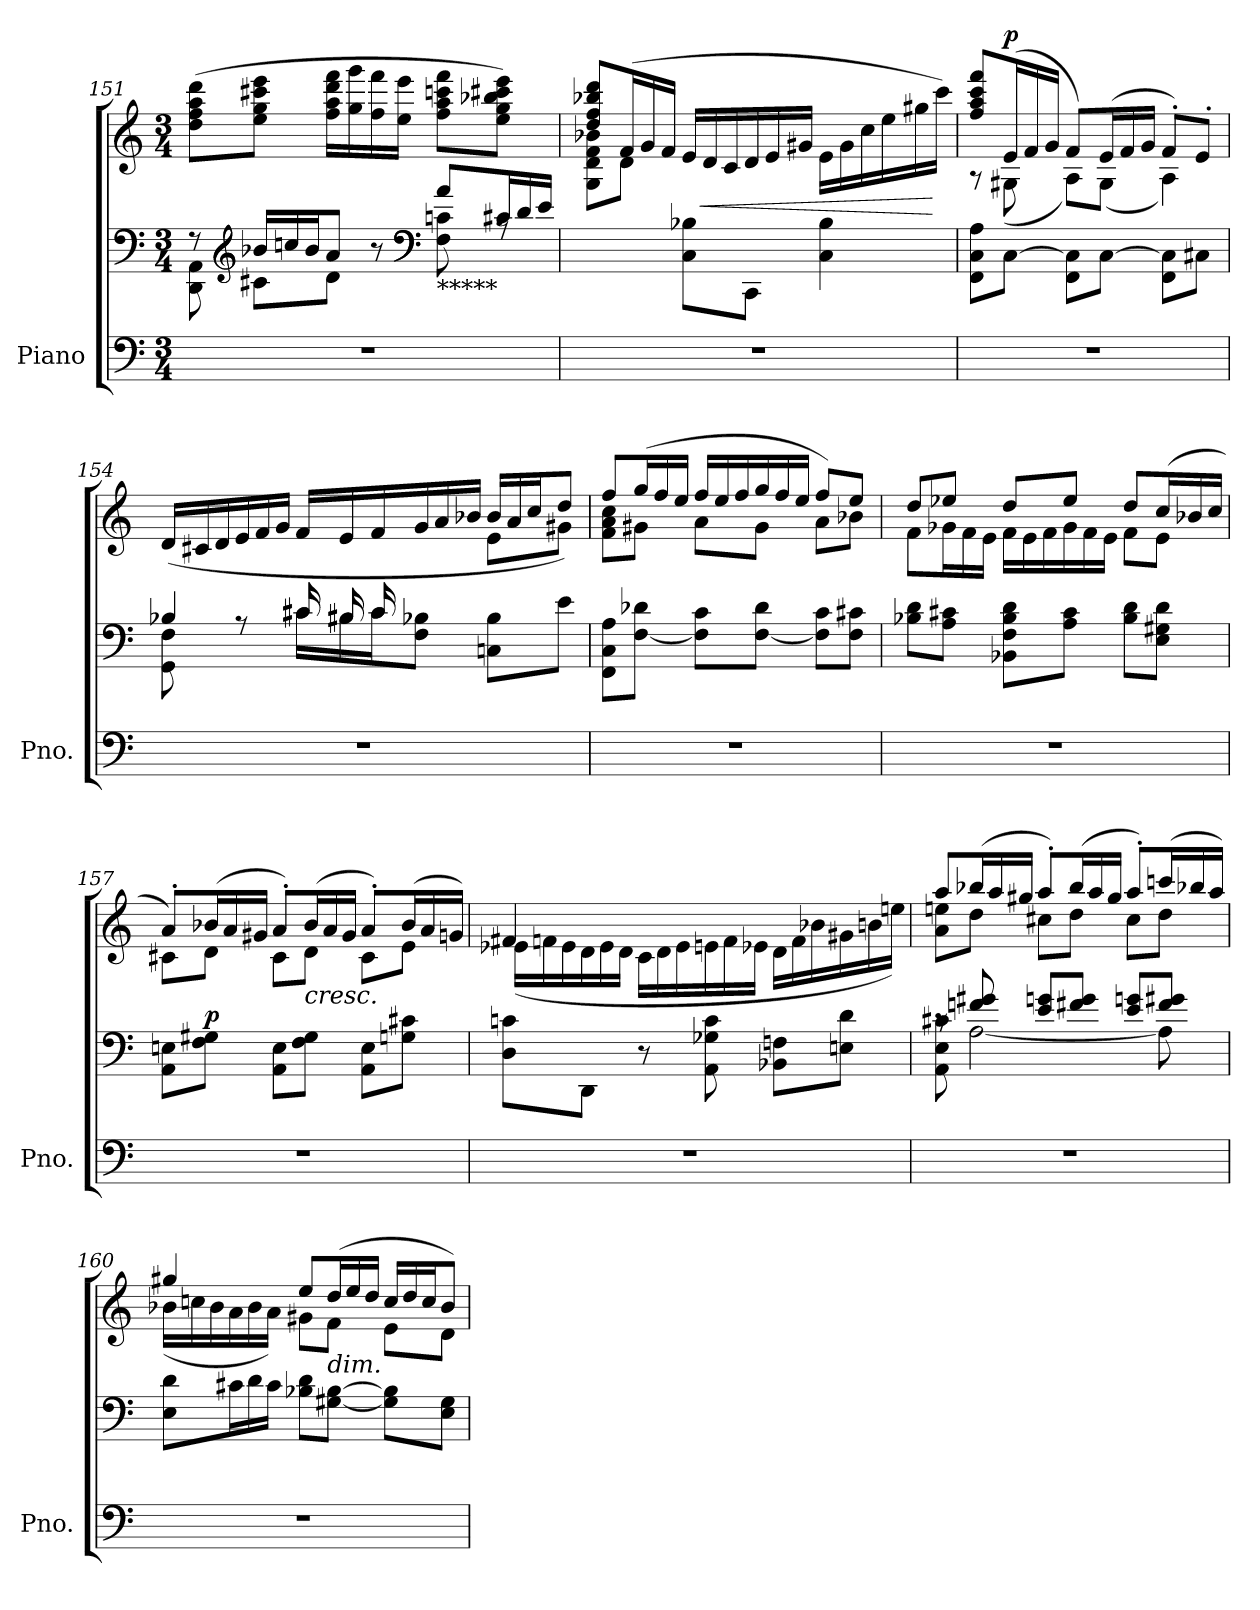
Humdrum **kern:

**kern	**kern	**kern	**dynam
*part1	*part1	*part1	*part1
*staff3	*staff2	*staff1	*staff1/2/3
*I"Piano	*	*	*
*I'Pno.	*	*	*
*clefF4	*clefF4	*clefG2	*
*k[]	*k[]	*k[]	*
*M3/4	*M3/4	*M3/4	*
=151	=151	=151	=151
*	*^	*	*
2.r	8r	8DD\ 8AA\	(8dd\ 8ff\ 8aa\ 8ddd\L	.
*	*clefG2	*	*	*
*	*Xtuplet	*	*	*
.	24b-X/LL	8c#X\L	8ee\ 8gg\ 8ccc#X\ 8eee\J	.
.	24ccn/	.	.	.
.	24b-/J	.	.	.
.	8a/J	8d\J	16ff\ 16aa\ 16ddd\ 16fff\LL	.
.	.	.	16gg\ 16ggg\	.
.	8r	8ryy	16ff\ 16fff\	.
.	.	.	16ee\ 16eee\JJ	.
*	*clefF4	*	*	*
!	!LO:TX:b:t=*****	!	!	!
.	8a/L	8F\ 8cn\	8ff\ 8aa\ 8cccn\ 8fff\L	.
.	24c#X/L	8rA	8ee\ 8gg\ 8bb-X\ 8ccc#X\ 8eee\J)	.
.	24d/	.	.	.
.	24e/JJ	.	.	.
*	*v	*v	*	*
!!LO:LB:g=z
=152	=152	=152	=152
*	*	*^	*
2.r	4ryy	8dd/ 8ff/ 8bb-X/ 8ddd/L	8G\ 8d\ 8f\ 8b-X\L	.
*	*	*Xtuplet	*	*
.	.	(24f/L	8d\J	.
.	.	24g/	.	.
.	.	24f/JJ	.	.
.	8C\ 8B-X\L	24e/LL	2ryy	.
!	!	!	!	!LO:HP:b
.	.	24d/	.	<
.	.	24c/	.	.
.	8CC\J	24d/	.	.
.	.	24e/	.	.
.	.	24g#X/JJ	.	.
.	4C\ 4B-\	24e\LL	.	.
.	.	24g#\	.	.
.	.	24cc\	.	.
.	.	24ee\	.	.
.	.	24gg#X\	.	.
.	.	24ccc\JJ)	.	[
=153	=153	=153	=153	=153
2.r	8FF\ 8C\ 8A\L	8ff/ 8aa/ 8ccc/ 8fff/L	8r	.
!	!	!	!	!LO:DY:a
.	[8C\J	(24e/L	(8G#X\	p
.	.	24f/	.	.
.	.	24g/JJ	.	.
.	8FF\ 8C\]L	8f/L)	8A\L)	.
.	[8C\J	(24e/L	(8G#\J	.
.	.	24f/	.	.
.	.	24g/JJ	.	.
.	8FF\ 8C\]L	8f'/L)	4A\)	.
.	8C#X\J	8e'/J	.	.
=154	=154	=154	=154	=154
*	*^	*	*	*
2.r	4B-X/	8GG\ 8F\	(>24d/LL	4.ryy	.
.	.	.	24c#X/	.	.
.	.	.	24d/	.	.
.	.	8rA	24e/	.	.
.	.	.	24f/	.	.
.	.	.	24g/JJ	.	.
.	24c#X/LL	24c#\LL	24f/LL	.	.
.	24B#X/	24B#\	24e/	.	.
.	24c#/J	24c#\J	24f/	.	.
.	4.ryy	8F\ 8B-X\J	24g/	8d\J	.
.	.	.	24a/	.	.
.	.	.	24b-X/JJ	.	.
.	.	8Cn\ 8B-\L	24b-/LL	8e\L	.
.	.	.	24a/	.	.
.	.	.	24cc/J	.	.
.	.	8e\J	8dd/J)	8g#X\J	.
*	*v	*v	*	*	*
!!LO:LB:g=z	!!
=155	=155	=155	=155	=155
2.r	8FF\ 8C\ 8A\L	8ff/L	8f\ 8a\ 8cc\L	.
.	[8F\ 8d-X\J	(24gg/L	8g#X\J	.
.	.	24ff/	.	.
.	.	24ee/JJ	.	.
.	8F\] 8c\L	24ff/LL	8a\L	.
.	.	24ee/	.	.
.	.	24ff/	.	.
.	[8F\ 8d-\J	24gg/	8g#\J	.
.	.	24ff/	.	.
.	.	24ee/JJ	.	.
.	8F\] 8c\L	8ff/L)	8a\L	.
.	8F\ 8c#X\J	8ee/J	8b-X\J	.
=156	=156	=156	=156	=156
2.r	8B-X\ 8d\L	8dd/L	8f\L	.
.	8A\ 8c#X\J	8ee-X/J	24g-X\L	.
.	.	.	24f\	.
.	.	.	24e\JJ	.
.	8BB-X\ 8F\ 8B-\ 8d\L	8dd/L	24f\LL	.
.	.	.	24e\	.
.	.	.	24f\	.
.	8A\ 8c#\J	8ee-/J	24g-\	.
.	.	.	24f\	.
.	.	.	24e\JJ	.
.	8B-\ 8d\L	8dd/L	8f\L	.
.	8E\ 8G#X\ 8d\J	(24cc/L	8e\J	.
.	.	24b-X/	.	.
.	.	24cc/JJ	.	.
=157	=157	=157	=157	=157
2.r	8AA\ 8En\L	8a'/L)	8c#X\L	.
!	!	!	!	!LO:DY:a=2
.	8F\ 8G#X\J	(24b-X/L	8d\J	p
.	.	24a/	.	.
.	.	24g#X/JJ	.	.
.	8AA\ 8E\L	8a'/L)	8c#\L	.
!	!	!LO:TX:b:i:t=cresc.	!	!
.	8F\ 8G#\J	(24b-/L	8d\J	.
.	.	24a/	.	.
.	.	24g#/JJ	.	.
.	8AA\ 8E\L	8a'/L)	8c#\L	.
.	8Gn\ 8c#X\J	(24b-/L	8e\J	.
.	.	24a/	.	.
.	.	24gn/JJ)	.	.
!!LO:LB:g=z	!!
=158	=158	=158	=158	=158
2.r	8D\ 8cn\L	4f#X/	(>24e-X\LL	.
.	.	.	24fn\	.
.	.	.	24e-\	.
.	8DD\J	.	24d\	.
.	.	.	24e-\	.
.	.	.	24d\JJ	.
.	8r	2ryy	24c\LL	.
.	.	.	24d\	.
.	.	.	24e-\	.
.	8AA\ 8G-X\ 8c\	.	24en\	.
.	.	.	24f\	.
.	.	.	24e-X\JJ	.
.	8BB-X\ 8Fn\L	.	24d\LL	.
.	.	.	24f\	.
.	.	.	24b-X\	.
.	8En\ 8d\J	.	24g#X\	.
.	.	.	24bn\	.
.	.	.	24een\JJ)	.
=159	=159	=159	=159	=159
*	*^	*	*	*
2.r	8rc	8AA\ 8E\ 8c#X\	8aa/L	8a\ 8een\L	.
.	8fn/ 8g#X/	[2A\	(24bb-X/L	8dd\J	.
.	.	.	24aa/	.	.
.	.	.	24gg#X/JJ	.	.
.	8e/ 8gn/L	.	8aa'/L)	8cc#X\L	.
.	8f#X/ 8g/J	.	(24bb-/L	8dd\J	.
.	.	.	24aa/	.	.
.	.	.	24gg#/JJ	.	.
.	8e/ 8gn/L	.	8aa'/L)	8cc#\L	.
.	8f#/ 8g#X/J	8A\]	(24cccn/L	8dd\J	.
.	.	.	24bb-X/	.	.
.	.	.	24aa/JJ)	.	.
*	*v	*v	*	*	*
=160	=160	=160	=160	=160
2.r	8E\ 8d\L	4gg#X/	(24b-X\LL	.
.	.	.	24ccn\	.
.	.	.	24b-\	.
.	24c#X\L	.	24a\	.
.	24d\	.	24b-\	.
.	24c#\JJ	.	24a\JJ)	.
.	8B-X\ 8d\L	8ee/L	8g#X\L	.
!	!	!LO:TX:b:i:t=dim.	!	!
.	[8G#X\ [8B-\J	(24dd/L	8f\J	.
.	.	24ee/	.	.
.	.	24dd/JJ	.	.
.	8G#\] 8B-\]L	24cc/LL	8e\L	.
.	.	24dd/	.	.
.	.	24cc/J	.	.
.	8E\ 8G#\J	8b-/J)	8d\J	.
*	*	*v	*v	*
=	=	=	=
*-	*-	*-	*-
